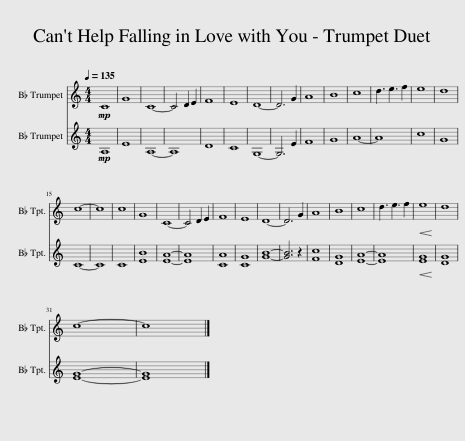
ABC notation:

X:1
%%score 1 2
L:1/8
Q:1/4=135
M:4/4
I:linebreak $
K:none
V:1 treble transpose=-2
V:2 treble transpose=-2
V:1
[K:C]!mp! C8 | G8 | C8- | C4 D2 E2 | F8 | %5
 E8 | D8- | D6 G2 | A8 | B8 | %10
 c8 | d3 e3 f2 | e8 | d8 |$ c8- | %15
 c8 | c8 | G8 | C8- | C4 D2 E2 | %20
 F8 | E8 | D8- | D6 G2 | A8 | %25
 B8 | c8 | d3 e3 f2 |!<(! e8!<)! | d8 |$ %30
 c8- | c8 |] %32
V:2
[K:C]!mp! A,8 | E8 | A,8- | A,8 | D8 | %5
 C8 | G,8- | G,6 E2 | F8 | G8 | %10
 A8- | A8 | c8 | G8 |$ C8- | %15
 C8 | C8 | [EB]8 | [EA]8- | [EA]8 | %20
 [CA]8 | [CG]8 | [GB]8- | [GB]6 z2 | [Fc]8 | %25
 [DG]8 | [EA]8- | [EA]8 |!<(! [EG]8!<)! | [DG]8 |$ %30
 [EG]8- | [EG]8 |] %32
